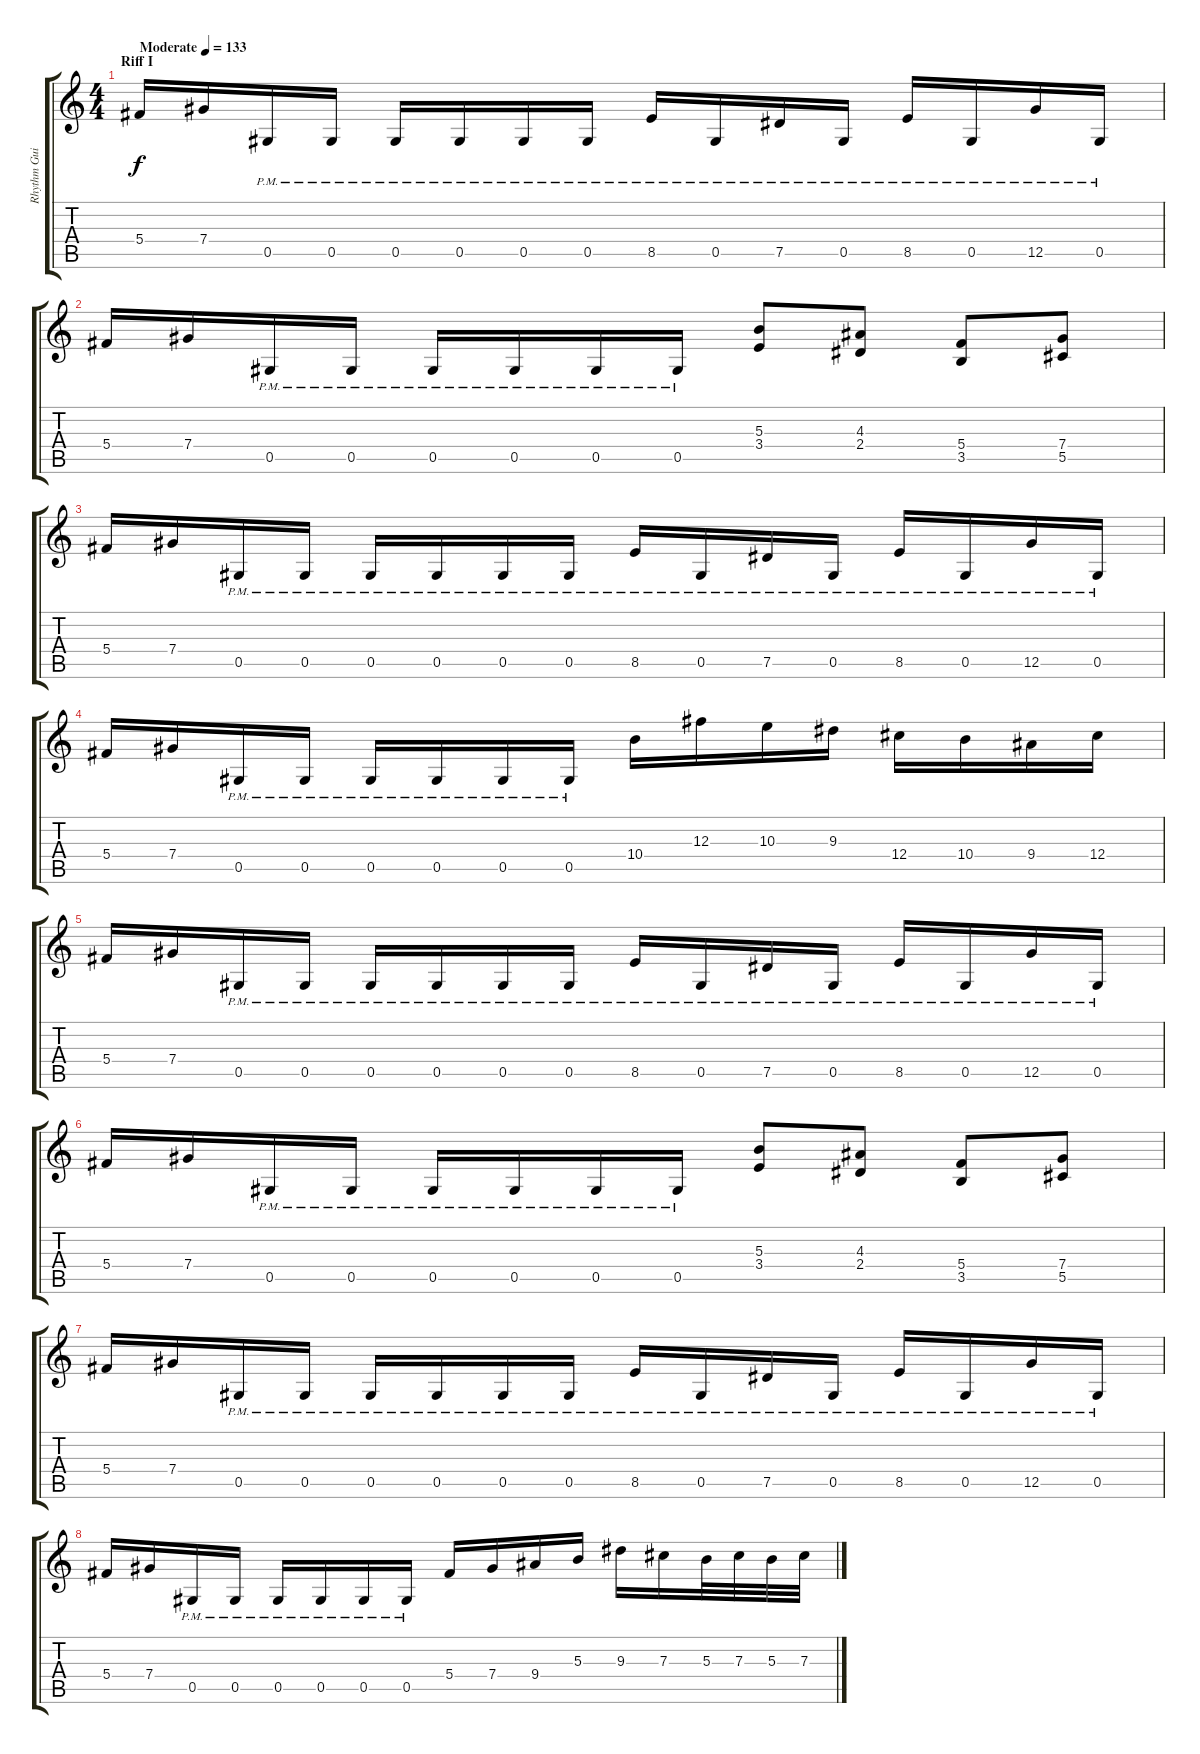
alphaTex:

\track ("Rhythm Guitar Left" "Rhythm Gui") {instrument distortionguitar}
\staff {score tabs}
\tuning (Eb4 Bb3 Gb3 Db3 Ab2 Eb2) {hide}
\ts (4 4)
\section ("" "Riff I")
\tempo (133 "Moderate")
\clef g2
\ks c
5.4.16{dy f instrument distortionguitar} 7.4.16 0.5{pm}.16 0.5{pm}.16 0.5{pm}.16 0.5{pm}.16 0.5{pm}.16 0.5{pm}.16 8.5{pm}.16 0.5{pm}.16 7.5{pm}.16 0.5{pm}.16 8.5{pm}.16 0.5{pm}.16 12.5{pm}.16 0.5{pm}.16 |
5.4.16 7.4.16 0.5{pm}.16 0.5{pm}.16 0.5{pm}.16 0.5{pm}.16 0.5{pm}.16 0.5{pm}.16 (5.3 3.4).8 (4.3 2.4).8 (5.4 3.5).8 (7.4 5.5).8 |
5.4.16 7.4.16 0.5{pm}.16 0.5{pm}.16 0.5{pm}.16 0.5{pm}.16 0.5{pm}.16 0.5{pm}.16 8.5{pm}.16 0.5{pm}.16 7.5{pm}.16 0.5{pm}.16 8.5{pm}.16 0.5{pm}.16 12.5{pm}.16 0.5{pm}.16 |
5.4.16 7.4.16 0.5{pm}.16 0.5{pm}.16 0.5{pm}.16 0.5{pm}.16 0.5{pm}.16 0.5{pm}.16 10.4.16 12.3.16 10.3.16 9.3.16 12.4.16 10.4.16 9.4.16 12.4.16 |
5.4.16 7.4.16 0.5{pm}.16 0.5{pm}.16 0.5{pm}.16 0.5{pm}.16 0.5{pm}.16 0.5{pm}.16 8.5{pm}.16 0.5{pm}.16 7.5{pm}.16 0.5{pm}.16 8.5{pm}.16 0.5{pm}.16 12.5{pm}.16 0.5{pm}.16 |
5.4.16 7.4.16 0.5{pm}.16 0.5{pm}.16 0.5{pm}.16 0.5{pm}.16 0.5{pm}.16 0.5{pm}.16 (5.3 3.4).8 (4.3 2.4).8 (5.4 3.5).8 (7.4 5.5).8 |
5.4.16 7.4.16 0.5{pm}.16 0.5{pm}.16 0.5{pm}.16 0.5{pm}.16 0.5{pm}.16 0.5{pm}.16 8.5{pm}.16 0.5{pm}.16 7.5{pm}.16 0.5{pm}.16 8.5{pm}.16 0.5{pm}.16 12.5{pm}.16 0.5{pm}.16 |
5.4.16 7.4.16 0.5{pm}.16 0.5{pm}.16 0.5{pm}.16 0.5{pm}.16 0.5{pm}.16 0.5{pm}.16 5.4.16 7.4.16 9.4.16 5.3.16 9.3.16 7.3.16 5.3.32 7.3.32 5.3.32 7.3.32
